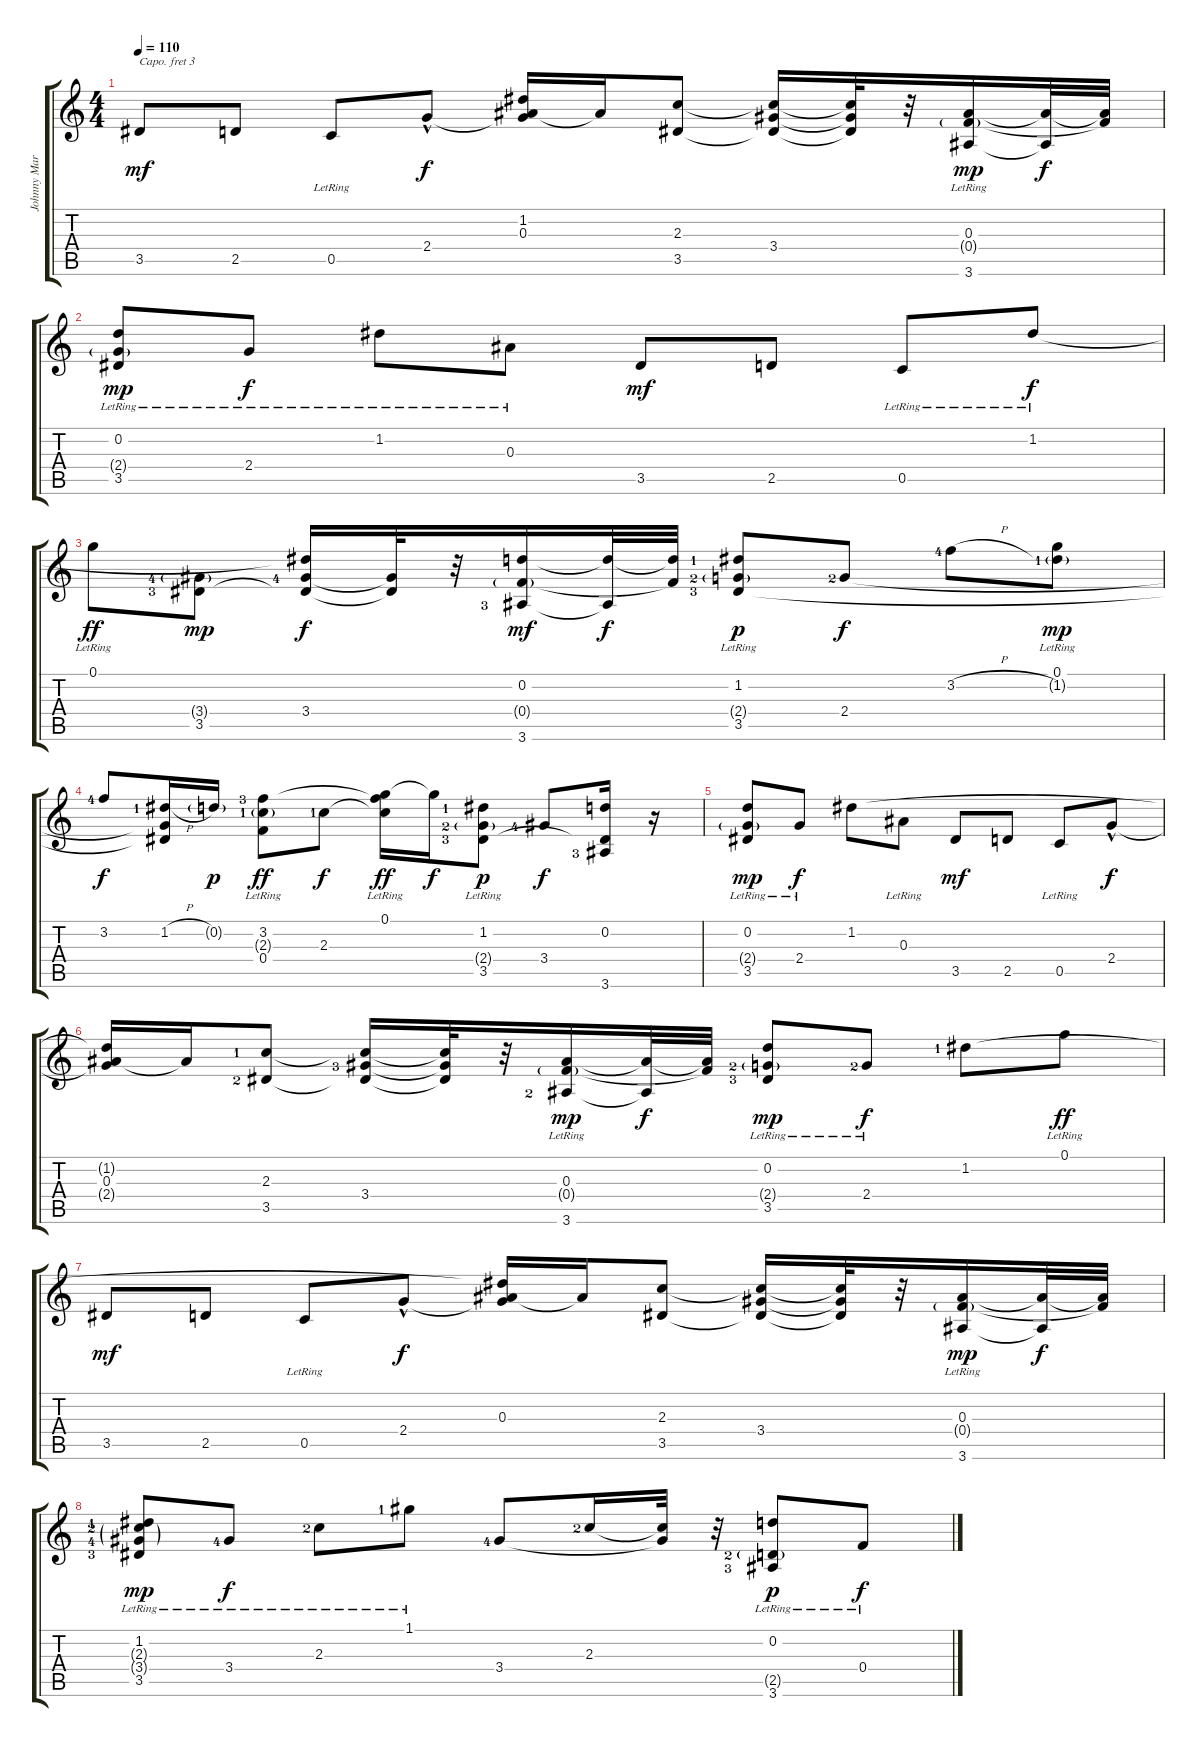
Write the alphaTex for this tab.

\track ("Johnny Marr" "Johnny Mar") {instrument acousticguitarsteel}
\staff {score tabs}
\capo 3
\tuning (E4 B3 G3 D3 A2 E2) {hide}
\ts (4 4)
\tempo 110
\clef g2
\ks c
3.5.8{dy mf} 2.5.8 0.5{lr}.8 2.4{hac}.8{dy f} (1.2{t} 0.3 2.4{t}).16 0.3{t}.16 (2.3 3.5).8 (2.3{t} 3.4 3.5{t}).16 (2.3{t} 3.4{t} 3.5{t}).32 r.32 (0.3{lr} 0.4{g} 3.6).16{dy mp} (0.3{t} 3.6{t}).32{dy f} (0.3{t} 0.4{t}).32 |
(0.2{lr} 2.4{g} 3.5{lr}).8{dy mp} 2.4{lr}.8{dy f} 1.2{lr}.8 0.3{lr}.8 3.5.8{dy mf} 2.5.8 0.5{lr}.8 1.2{lr}.8{dy f} |
0.1{lr}.8{dy ff} (3.4{g lf 5} 3.5{lf 4}).8{dy mp} (1.2{t} 3.4{lf 5} 3.5{t}).16{dy f} (3.4{t} 3.5{t}).32 r.32 (0.2 0.4{g} 3.6{lf 4}).16{dy mf} (0.2{t} 3.6{t}).32{dy f} (0.2{t} 0.4{t}).32 (1.2{lr lf 2} 2.4{g lf 3} 3.5{lf 4}).8{dy p} 2.4{lf 3}.8{dy f} 3.2{h lf 5}.8 (0.1{lr} 1.2{g lf 2}).8{dy mp} |
3.2{lf 5}.8{dy f} (1.2{h lf 2} 2.4{t} 3.5{t}).16 0.2{g}.16{dy p} (3.2{lf 4} 2.3{g lf 2} 0.4{lr}).8{dy ff} 2.3{lf 2}.8{dy f} (0.1{lr} 3.2{t} 2.3{t}).16{dy ff} 0.1{t}.16{dy f} (1.2{lr lf 2} 2.4{g lf 3} 3.5{lf 4}).8{dy p} 3.4{lf 5}.8{dy f} (0.2 3.5{t} 3.6{lf 4}).16 r.16 |
(0.2{lr} 2.4{g} 3.5{lr}).8{dy mp} 2.4{lr}.8{dy f} 1.2.8 0.3{lr}.8 3.5.8{dy mf} 2.5.8 0.5{lr}.8 2.4{hac}.8{dy f} |
(1.2{t} 0.3 2.4{t}).16 0.3{t}.16 (2.3{lf 2} 3.5{lf 3}).8 (2.3{t} 3.4{lf 4} 3.5{t}).16 (2.3{t} 3.4{t} 3.5{t}).32 r.32 (0.3{lr} 0.4{g lr} 3.6{lf 3}).16{dy mp} (0.3{t} 3.6{t}).32{dy f} (0.3{t} 0.4{t}).32 (0.2{lr} 2.4{g lf 3} 3.5{lr lf 4}).8{dy mp} 2.4{lr lf 3}.8{dy f} 1.2{lf 2}.8 0.1{lr}.8{dy ff} |
3.5.8{dy mf} 2.5.8 0.5{lr}.8 2.4{hac}.8{dy f} (1.2{t} 0.3 2.4{t}).16 0.3{t}.16 (2.3 3.5).8 (2.3{t} 3.4 3.5{t}).16 (2.3{t} 3.4{t} 3.5{t}).32 r.32 (0.3{lr} 0.4{g} 3.6).16{dy mp} (0.3{t} 3.6{t}).32{dy f} (0.3{t} 0.4{t}).32 |
(1.2{lr lf 2} 2.3{g lr lf 3} 3.4{g lf 5} 3.5{lr lf 4}).8{dy mp} 3.4{lr lf 5}.8{dy f} 2.3{lr lf 3}.8 1.1{lr lf 2}.8 3.4{lf 5}.8 2.3{lf 3}.16 (2.3{t} 3.4{t}).32 r.32 (0.2{lr} 2.5{g lf 3} 3.6{lf 4}).8{dy p} 0.4{lr}.8{dy f}
